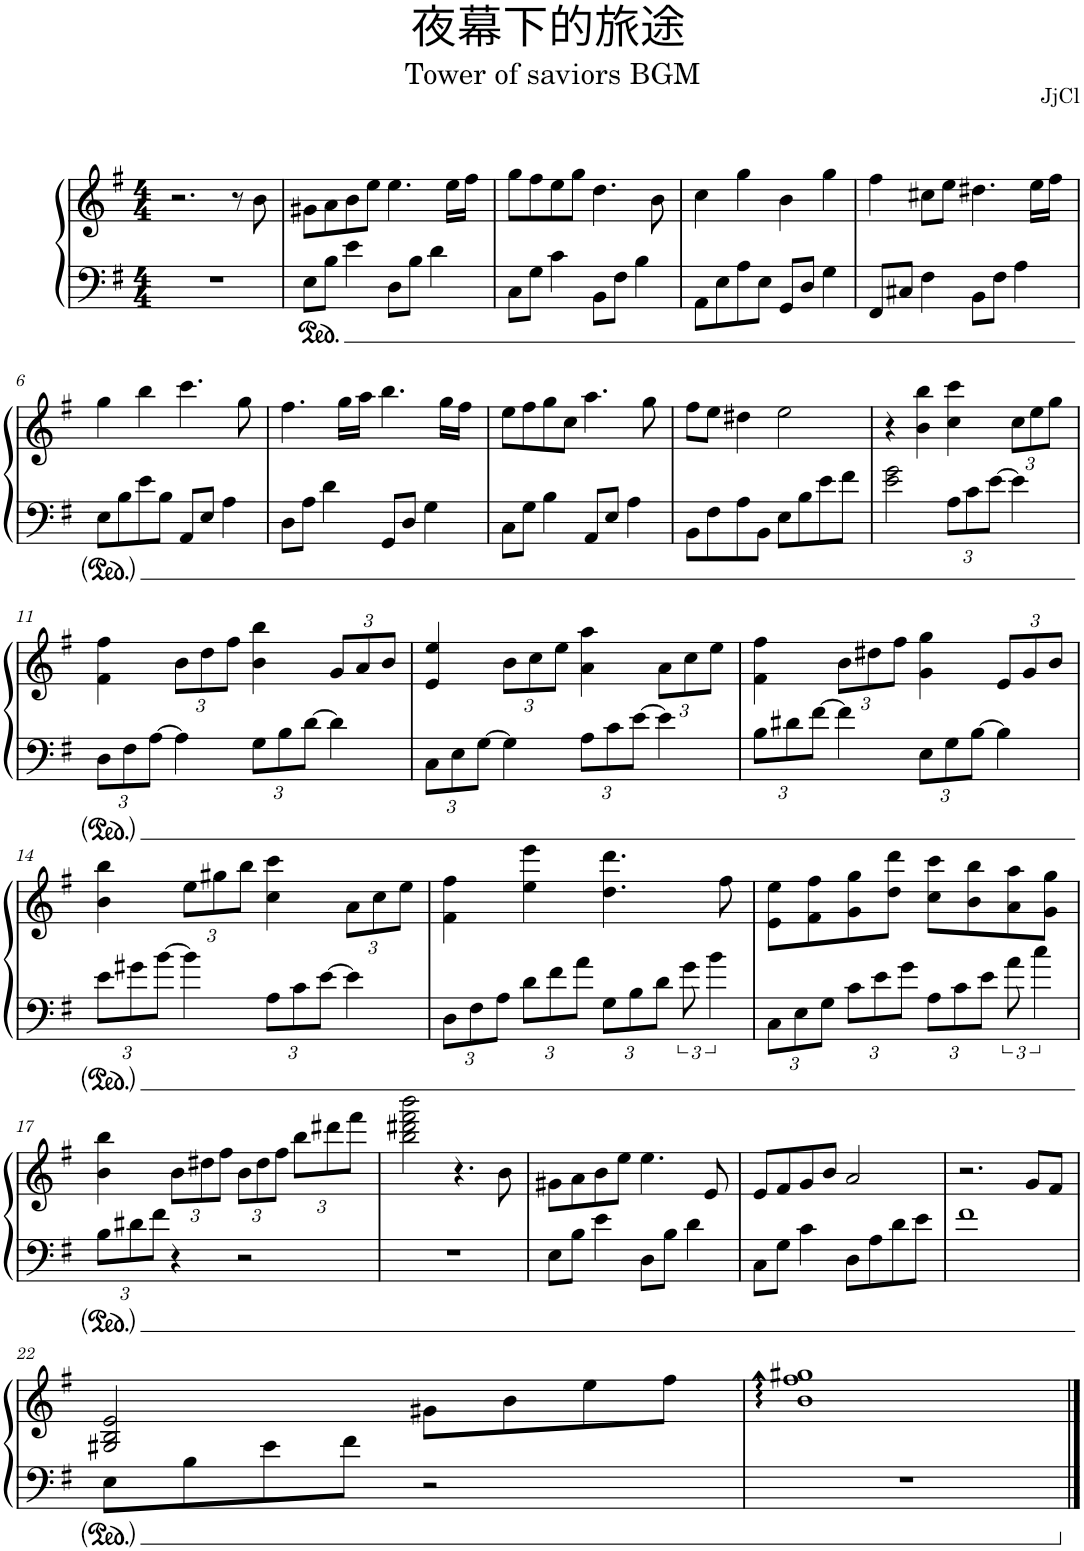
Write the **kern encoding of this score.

**kern	**kern
*part1	*part1
*staff2	*staff1
*I"Piano	*
*I'Pno.	*
*clefF4	*clefG2
*k[f#]	*k[f#]
*M4/4	*M4/4
=1	=1
1r	2.r
.	8r
.	8b\
=2	=2
8E\L	8g#X\L
8B\J	8a\
4e\	8b\
.	8ee\J
8D\L	4.ee\
8B\J	.
4d\	.
.	16ee\LL
.	16ff#\JJ
=3	=3
8C\L	8gg\L
8G\J	8ff#\
4c\	8ee\
.	8gg\J
8BB\L	4.dd\
8F#\J	.
4B\	.
.	8b\
=4	=4
8AA\L	4cc\
8E\	.
8A\	4gg\
8E\J	.
8GG/L	4b\
8D/J	.
4G\	4gg\
=5	=5
8FF#/L	4ff#\
8C#X/J	.
4F#\	8cc#X\L
.	8ee\J
8BB\L	4.dd#X\
8F#\J	.
4A\	.
.	16ee\LL
.	16ff#\JJ
!!LO:LB:g=z
=6	=6
8E\L	4gg\
8B\	.
8e\	4bb\
8B\J	.
8AA/L	4.ccc\
8E/J	.
4A\	.
.	8gg\
=7	=7
8D\L	4.ff#\
8A\J	.
4d\	.
.	16gg\LL
.	16aa\JJ
8GG/L	4.bb\
8D/J	.
4G\	.
.	16gg\LL
.	16ff#\JJ
=8	=8
8C\L	8ee\L
8G\J	8ff#\
4B\	8gg\
.	8cc\J
8AA/L	4.aa\
8E/J	.
4A\	.
.	8gg\
=9	=9
8BB\L	8ff#\L
8F#\	8ee\J
8A\	4dd#X\
8BB\J	.
8E\L	2ee\
8B\	.
8e\	.
8f#\J	.
=10	=10
2e\ 2g\	4r
.	4b\ 4bb\
*Xbrackettup	*
12A\L	4cc\ 4ccc\
12c\	.
[12e\J	.
*	*Xbrackettup
4e\]	12cc\L
.	12ee\
.	12gg\J
!!LO:LB:g=z
=11	=11
12D\L	4f#\ 4ff#\
12F#\	.
[12A\J	.
4A\]	12b\L
.	12dd\
.	12ff#\J
12G\L	4b\ 4bb\
12B\	.
[12d\J	.
4d\]	12g/L
.	12a/
.	12b/J
=12	=12
12C\L	4e/ 4ee/
12E\	.
[12G\J	.
4G\]	12b\L
.	12cc\
.	12ee\J
12A\L	4a\ 4aa\
12c\	.
[12e\J	.
4e\]	12a\L
.	12cc\
.	12ee\J
=13	=13
12B\L	4f#\ 4ff#\
12d#X\	.
[12f#\J	.
4f#\]	12b\L
.	12dd#X\
.	12ff#\J
12E\L	4g\ 4gg\
12G\	.
[12B\J	.
4B\]	12e/L
.	12g/
.	12b/J
!!LO:LB:g=z
=14	=14
12e\L	4b\ 4bb\
12g#X\	.
[12b\J	.
4b\]	12ee\L
.	12gg#X\
.	12bb\J
12A\L	4cc\ 4ccc\
12c\	.
[12e\J	.
4e\]	12a\L
.	12cc\
.	12ee\J
=15	=15
12D\L	4f#\ 4ff#\
12F#\	.
12A\J	.
12d\L	4ee\ 4eee\
12f#\	.
12a\J	.
12G\L	4.dd\ 4.ddd\
12B\	.
12d\J	.
*brackettup	*
12g\	.
6b\	.
.	8ff#\
=16	=16
*Xbrackettup	*
12C\L	8e\ 8ee\L
12E\	.
.	8f#\ 8ff#\
12G\J	.
12c\L	8g\ 8gg\
12e\	.
.	8dd\ 8ddd\J
12g\J	.
12A\L	8cc\ 8ccc\L
12c\	.
.	8b\ 8bb\
12e\J	.
*brackettup	*
12a\	8a\ 8aa\
6cc\	.
.	8g\ 8gg\J
!!LO:LB:g=z
=17	=17
*Xbrackettup	*
12B\L	4b\ 4bb\
12d#X\	.
12f#\J	.
4r	12b\L
.	12dd#X\
.	12ff#\J
2r	12b\L
.	12dd#\
.	12ff#\J
.	12bb\L
.	12ddd#X\
.	12fff#\J
=18	=18
1r	2bb\ 2ddd#X\ 2fff#\ 2bbb\
.	4.r
.	8b\
=19	=19
8E\L	8g#X\L
8B\J	8a\
4e\	8b\
.	8ee\J
8D\L	4.ee\
8B\J	.
4d\	.
.	8e/
=20	=20
8C\L	8e/L
8G\J	8f#/
4c\	8g/
.	8b/J
8D\L	2a/
8A\	.
8d\	.
8e\J	.
=21	=21
1f#	2.r
.	8g/L
.	8f#/J
!!LO:LB:g=z
=22	=22
8E\L	2G#X/ 2B/ 2e/
8B\	.
8e\	.
8f#\J	.
2r	8g#X\L
.	8b\
.	8ee\
.	8ff#\J
=23	=23
1r	1b: 1ff#: 1gg#X:
==	==
*-	*-
